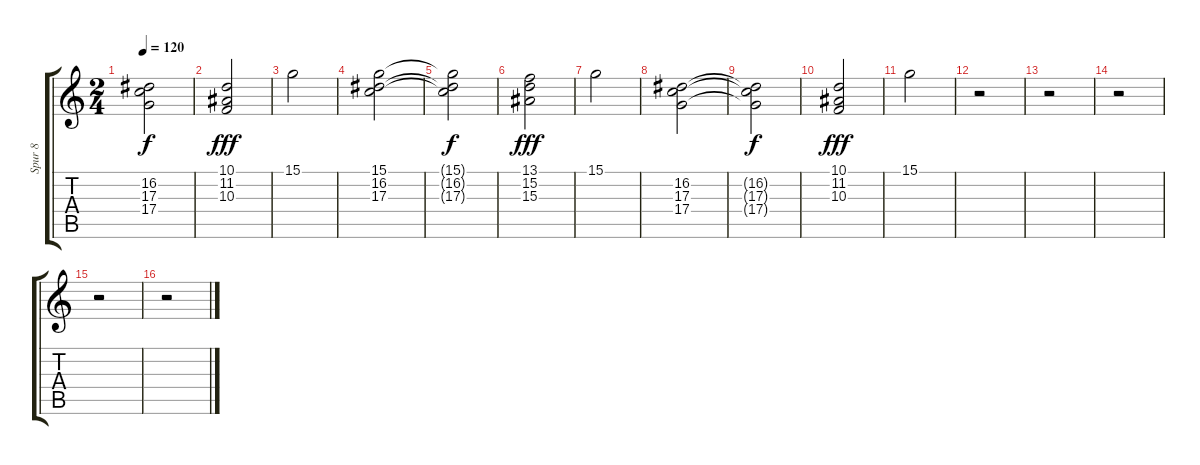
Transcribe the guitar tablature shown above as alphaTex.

\track ("Spur 8" "Spur 8") {instrument drawbarorgan}
\staff {score tabs}
\tuning (E4 B3 G3 D3 A2 E2) {hide}
\ts (2 4)
\tempo 120
\clef g2
\ks c
(16.2{t} 17.3{t} 17.4{t}).2{dy f} |
(10.1 11.2 10.3).2{dy fff} |
15.1.2 |
(15.1 16.2 17.3).2{instrument drawbarorgan} |
(15.1{t} 16.2{t} 17.3{t}).2{dy f} |
(13.1 15.2 15.3).2{dy fff} |
15.1.2 |
(16.2 17.3 17.4).2 |
(16.2{t} 17.3{t} 17.4{t}).2{dy f} |
(10.1 11.2 10.3).2{dy fff} |
15.1.2 |
r.2 |
r.2 |
r.2 |
r.2 |
r.2
